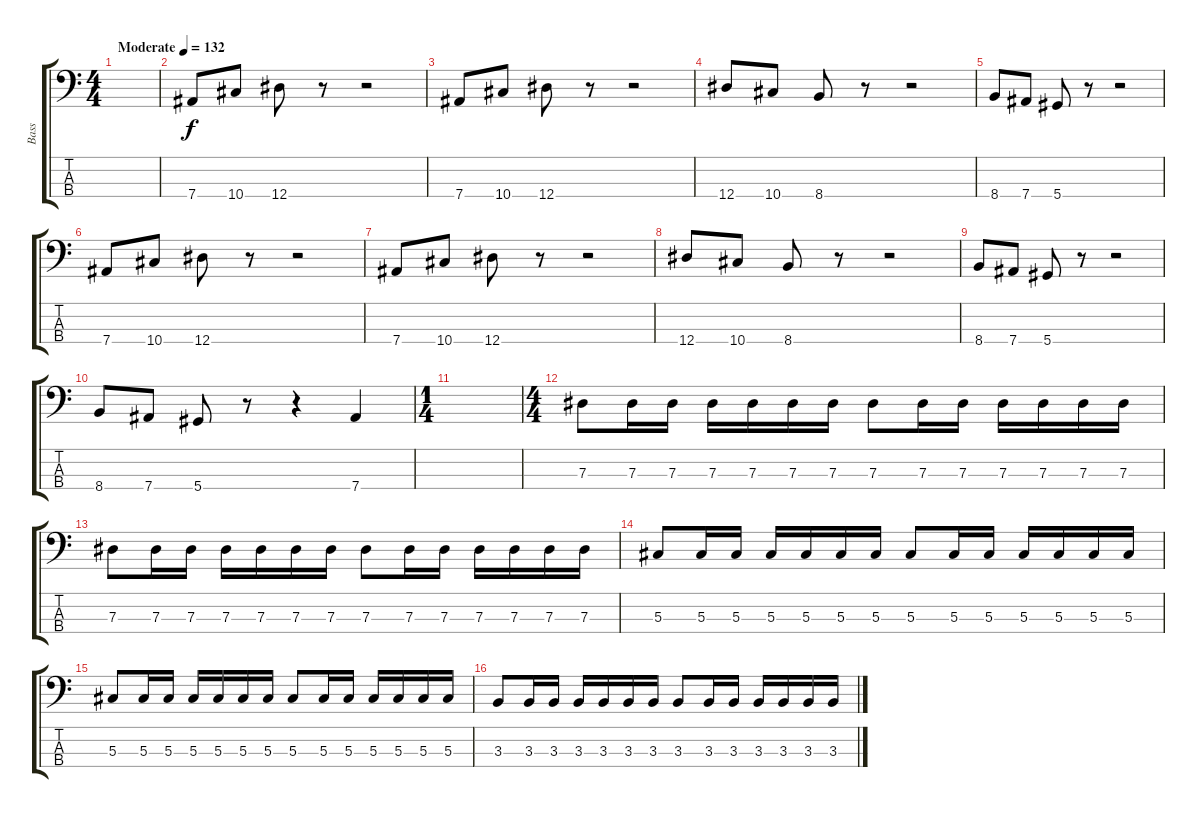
\track ("Bass" "Bass") {instrument electricbassfinger}
\staff {score tabs}
\tuning (Gb2 Db2 Ab1 Eb1) {hide}
\ts (4 4)
\tempo (132 "Moderate")
\clef f4
\ks c
|
7.4.8 10.4.8 12.4.8 r.8 r.2 |
7.4.8 10.4.8 12.4.8 r.8 r.2 |
12.4.8 10.4.8 8.4.8 r.8 r.2 |
8.4.8 7.4.8 5.4.8 r.8 r.2 |
7.4.8 10.4.8 12.4.8 r.8 r.2 |
7.4.8 10.4.8 12.4.8 r.8 r.2 |
12.4.8 10.4.8 8.4.8 r.8 r.2 |
8.4.8 7.4.8 5.4.8 r.8 r.2 |
8.4.8 7.4.8 5.4.8 r.8 r.4 7.4.4 |
\ts (1 4)
|
\ts (4 4)
7.3.8 7.3.16 7.3.16 7.3.16 7.3.16 7.3.16 7.3.16 7.3.8 7.3.16 7.3.16 7.3.16 7.3.16 7.3.16 7.3.16 |
7.3.8 7.3.16 7.3.16 7.3.16 7.3.16 7.3.16 7.3.16 7.3.8 7.3.16 7.3.16 7.3.16 7.3.16 7.3.16 7.3.16 |
5.3.8 5.3.16 5.3.16 5.3.16 5.3.16 5.3.16 5.3.16 5.3.8 5.3.16 5.3.16 5.3.16 5.3.16 5.3.16 5.3.16 |
5.3.8 5.3.16 5.3.16 5.3.16 5.3.16 5.3.16 5.3.16 5.3.8 5.3.16 5.3.16 5.3.16 5.3.16 5.3.16 5.3.16 |
3.3.8 3.3.16 3.3.16 3.3.16 3.3.16 3.3.16 3.3.16 3.3.8 3.3.16 3.3.16 3.3.16 3.3.16 3.3.16 3.3.16
